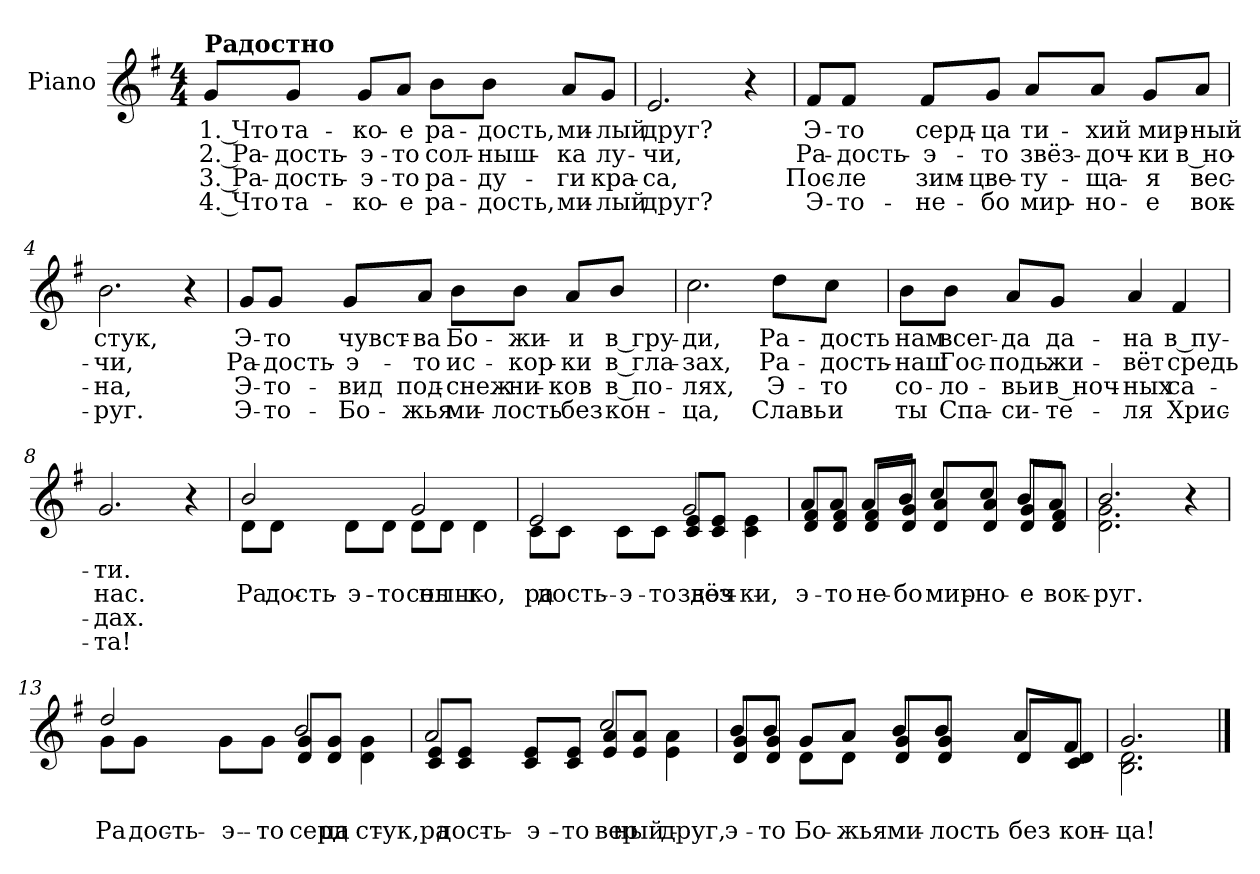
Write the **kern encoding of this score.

**kern	**text	**text	**text	**text
*part1	*part1	*part1	*part1	*part1
*staff1	*staff1	*staff1	*staff1	*staff1
*I"Piano	*	*	*	*
*I'Pno.	*	*	*	*
*clefG2	*	*	*	*
*k[f#]	*	*	*	*
*M4/4	*	*	*	*
=1	=1	=1	=1	=1
!LO:TX:a:B:t=Радостно	!	!	!	!
8g/L	1. Что	2. Ра-	3. Ра-	4. Что
8g/J	та-	-дость-	-дость-	та-
8g/L	-ко-	-э-	-э-	-ко-
8a/J	-е	-то	-то	-е
8b\L	ра-	сол-	ра-	ра-
8b\J	-дость,	-ныш-	-ду-	-дость,
8a/L	ми-	-ка	-ги	ми-
8g/J	-лый	лу-	кра-	-лый
=2	=2	=2	=2	=2
2.e/	друг?	-чи,	-са,	друг?
4r	.	.	.	.
=3	=3	=3	=3	=3
8f#/L	Э-	Ра-	Пос-	Э-
8f#/J	-то	-дость-	-ле	-то-
8f#/L	серд-	-э-	зим-	-не-
8g/J	-ца	-то	-цве-	-бо
8a/L	ти-	звёз-	-ту-	мир-
8a/J	-хий	-доч-	-ща-	-но-
8g/L	мир-	-ки	-я	-е
8a/J	-ный	в но-	вес-	вок-
=4	=4	=4	=4	=4
2.b\	стук,	-чи,	-на,	-руг.
4r	.	.	.	.
!!LO:LB:g=z
=5	=5	=5	=5	=5
8g/L	Э-	Ра-	Э-	Э-
8g/J	-то	-дость-	-то-	-то-
8g/L	чувст-	-э-	-вид	-Бо-
8a/J	-ва	-то	под-	-жья
8b\L	Бо-	ис-	-снеж-	ми-
8b\J	-жи-	-кор-	-ни-	-лость
8a/L	-и	-ки	-ков	без
8b/J	в гру-	в гла-	в по-	кон-
=6	=6	=6	=6	=6
2.cc\	-ди,	-зах,	-лях,	-ца,
8dd\L	Ра-	Ра-	Э-	Славь
8cc\J	-дость	-дость-	-то	и
=7	=7	=7	=7	=7
8b\L	нам	-наш	со-	ты
8b\J	всег-	Гос-	-ло-	Спа-
8a/L	-да	-подь	-вьи	-си-
8g/J	да-	жи-	в ноч-	-те-
4a/	-на	-вёт	-ных	-ля
4f#/	в пу-	средь	са-	Хрис-
=8	=8	=8	=8	=8
2.g/	-ти.	нас.	-дах.	-та!
4r	.	.	.	.
!!LO:LB:g=z
=9	=9	=9	=9	=9
*^	*	*	*	*
2b/	8d\L	.	Ра-	.	.
.	8d\J	.	-дость-	.	.
.	8d\L	.	-э-	.	.
.	8d\J	.	-то	.	.
2g/	8d\L	.	сол-	.	.
.	8d\J	.	-ныш-	.	.
.	4d\	.	-ко,	.	.
=10	=10	=10	=10	=10	=10
2e/	8c\L	.	ра-	.	.
.	8c\J	.	-дость-	.	.
.	8c\L	.	-э-	.	.
.	8c\J	.	-то	.	.
2g/	8c/ 8e/L	.	звёз-	.	.
.	8c/ 8e/J	.	-доч-	.	.
.	4c\ 4e\	.	-ки,	.	.
=11	=11	=11	=11	=11	=11
8a/L	8d/ 8f#/L	.	э-	.	.
8a/J	8d/ 8f#/J	.	-то	.	.
8a/L	8d/ 8f#/L	.	не-	.	.
8b/J	8d/ 8g/J	.	-бо	.	.
8cc/L	8d/ 8a/L	.	мир-	.	.
8cc/J	8d/ 8a/J	.	-но-	.	.
8b/L	8d/ 8g/L	.	-е	.	.
8a/J	8d/ 8f#/J	.	вок-	.	.
=12	=12	=12	=12	=12	=12
2.b/	2.d\ 2.g\	.	-руг.	.	.
4r	4ryy	.	.	.	.
!!LO:LB:g=z	!!
=13	=13	=13	=13	=13	=13
2dd/	8g\L	.	Ра-	.	.
.	8g\J	.	-дость-	.	.
.	8g\L	.	-э-	.	.
.	8g\J	.	-то	.	.
2b/	8d/ 8g/L	.	серд-	.	.
.	8d/ 8g/J	.	-ца	.	.
.	4d\ 4g\	.	стук,	.	.
=14	=14	=14	=14	=14	=14
2a/	8c/ 8e/L	.	ра-	.	.
.	8c/ 8e/J	.	-дость-	.	.
.	8c/ 8e/L	.	-э-	.	.
.	8c/ 8e/J	.	-то	.	.
2cc/	8e/ 8a/L	.	вер-	.	.
.	8e/ 8a/J	.	-ный	.	.
.	4e\ 4a\	.	друг,	.	.
=15	=15	=15	=15	=15	=15
8b/L	8d/ 8g/L	.	э-	.	.
8b/J	8d/ 8g/J	.	-то	.	.
8g/L	8d\L	.	Бо-	.	.
8a/J	8d\J	.	-жья	.	.
8b/L	8d/ 8g/L	.	ми-	.	.
8b/J	8d/ 8g/J	.	-лость	.	.
8a/L	8d/L	.	без	.	.
8f#/J	8c/ 8d/J	.	кон-	.	.
=16	=16	=16	=16	=16	=16
2.g/	2.B\ 2.d\	.	-ца!	.	.
*v	*v	*	*	*	*
==	==	==	==	==
*-	*-	*-	*-	*-
